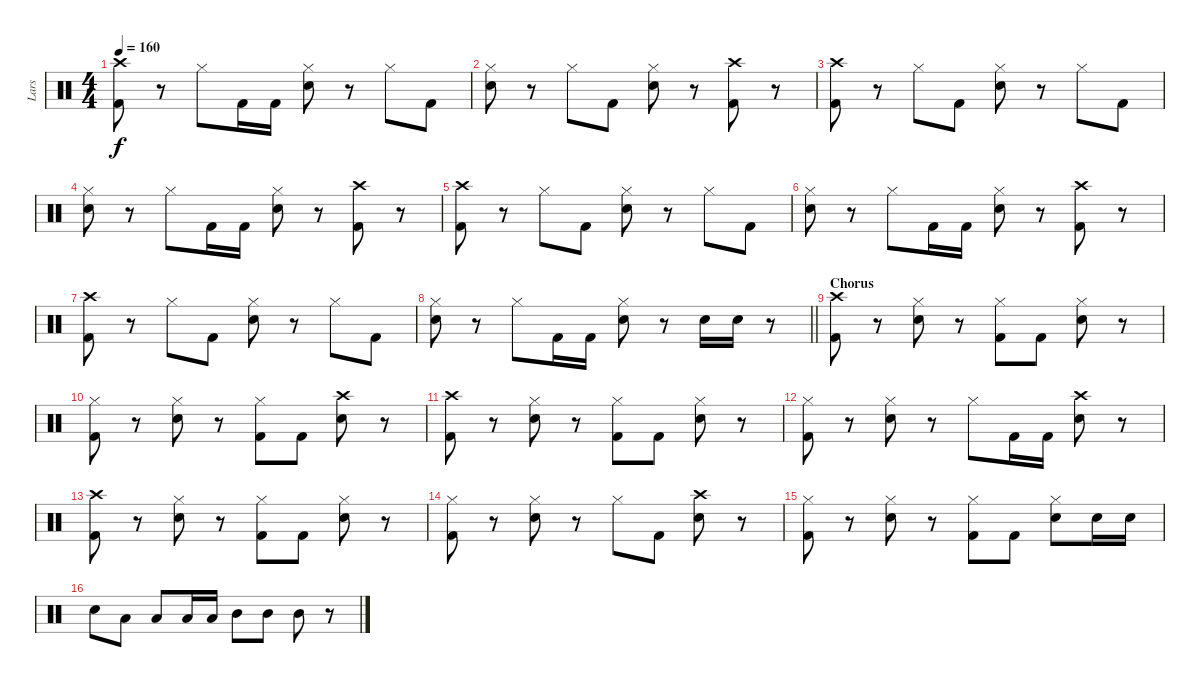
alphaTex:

\track ("Lars" "Lars") {instrument percussion}
\staff {score}
\articulation defaults
\ts (4 4)
\tempo 160
\clef neutral
\ks c
("Kick (hit) 2" "Crash high (hit)").8{dy f} r.8 "Hi-Hat (closed)".8 "Kick (hit) 2".16 "Kick (hit) 2".16 ("Hi-Hat (closed)" "Snare (hit) 2").8 r.8 "Hi-Hat (closed)".8 "Kick (hit) 2".8 |
("Hi-Hat (closed)" "Snare (hit) 2").8 r.8 "Hi-Hat (closed)".8 "Kick (hit) 2".8 ("Snare (hit) 2" "Hi-Hat (closed)").8 r.8 ("Crash high (hit)" "Kick (hit) 2").8 r.8 |
("Kick (hit) 2" "Crash high (hit)").8 r.8 "Hi-Hat (closed)".8 "Kick (hit) 2".8 ("Snare (hit) 2" "Hi-Hat (closed)").8 r.8 "Hi-Hat (closed)".8 "Kick (hit) 2".8 |
("Hi-Hat (closed)" "Snare (hit) 2").8 r.8 "Hi-Hat (closed)".8 "Kick (hit) 2".16 "Kick (hit) 2".16 ("Snare (hit) 2" "Hi-Hat (closed)").8 r.8 ("Crash high (hit)" "Kick (hit) 2").8 r.8 |
("Kick (hit) 2" "Crash high (hit)").8 r.8 "Hi-Hat (closed)".8 "Kick (hit) 2".8 ("Snare (hit) 2" "Hi-Hat (closed)").8 r.8 "Hi-Hat (closed)".8 "Kick (hit) 2".8 |
("Hi-Hat (closed)" "Snare (hit) 2").8 r.8 "Hi-Hat (closed)".8 "Kick (hit) 2".16 "Kick (hit) 2".16 ("Snare (hit) 2" "Hi-Hat (closed)").8 r.8 ("Crash high (hit)" "Kick (hit) 2").8 r.8 |
("Kick (hit) 2" "Crash high (hit)").8 r.8 "Hi-Hat (closed)".8 "Kick (hit) 2".8 ("Snare (hit) 2" "Hi-Hat (closed)").8 r.8 "Hi-Hat (closed)".8 "Kick (hit) 2".8 |
\barLineRight lightlight
("Hi-Hat (closed)" "Snare (hit) 2").8 r.8 "Hi-Hat (closed)".8 "Kick (hit) 2".16 "Kick (hit) 2".16 ("Snare (hit) 2" "Hi-Hat (closed)").8 r.8 "Snare (hit) 2".16 "Snare (hit) 2".16 r.8 |
\section ("" "Chorus")
("Kick (hit) 2" "Crash high (hit)").8 r.8 ("Hi-Hat (closed)" "Snare (hit) 2").8 r.8 ("Hi-Hat (closed)" "Kick (hit) 2").8 "Kick (hit) 2".8 ("Snare (hit) 2" "Hi-Hat (closed)").8 r.8 |
("Kick (hit) 2" "Hi-Hat (closed)").8 r.8 ("Snare (hit) 2" "Hi-Hat (closed)").8 r.8 ("Kick (hit) 2" "Hi-Hat (closed)").8 "Kick (hit) 2".8 ("Crash high (hit)" "Snare (hit) 2").8 r.8 |
("Kick (hit) 2" "Crash high (hit)").8 r.8 ("Hi-Hat (closed)" "Snare (hit) 2").8 r.8 ("Kick (hit) 2" "Hi-Hat (closed)").8 "Kick (hit) 2".8 ("Hi-Hat (closed)" "Snare (hit) 2").8 r.8 |
("Kick (hit) 2" "Hi-Hat (closed)").8 r.8 ("Snare (hit) 2" "Hi-Hat (closed)").8 r.8 "Hi-Hat (closed)".8 "Kick (hit) 2".16 "Kick (hit) 2".16 ("Crash high (hit)" "Snare (hit) 2").8 r.8 |
("Kick (hit) 2" "Crash high (hit)").8 r.8 ("Hi-Hat (closed)" "Snare (hit) 2").8 r.8 ("Hi-Hat (closed)" "Kick (hit) 2").8 "Kick (hit) 2".8 ("Snare (hit) 2" "Hi-Hat (closed)").8 r.8 |
("Kick (hit) 2" "Hi-Hat (closed)").8 r.8 ("Snare (hit) 2" "Hi-Hat (closed)").8 r.8 "Hi-Hat (closed)".8 "Kick (hit) 2".8 ("Crash high (hit)" "Snare (hit) 2").8 r.8 |
("Kick (hit) 2" "Hi-Hat (closed)").8 r.8 ("Snare (hit) 2" "Hi-Hat (closed)").8 r.8 ("Kick (hit) 2" "Hi-Hat (closed)").8 "Kick (hit) 2".8 ("Snare (hit) 2" "Hi-Hat (closed)").8 "Snare (hit) 2".16 "Snare (hit) 2".16 |
"Snare (hit) 2".8 "Low Tom (hit)".8 "Low Tom (hit)".8 "Low Tom (hit)".16 "Low Tom (hit)".16 "Mid Tom (hit)".8 "Mid Tom (hit)".8 "Mid Tom (hit)".8 r.8
